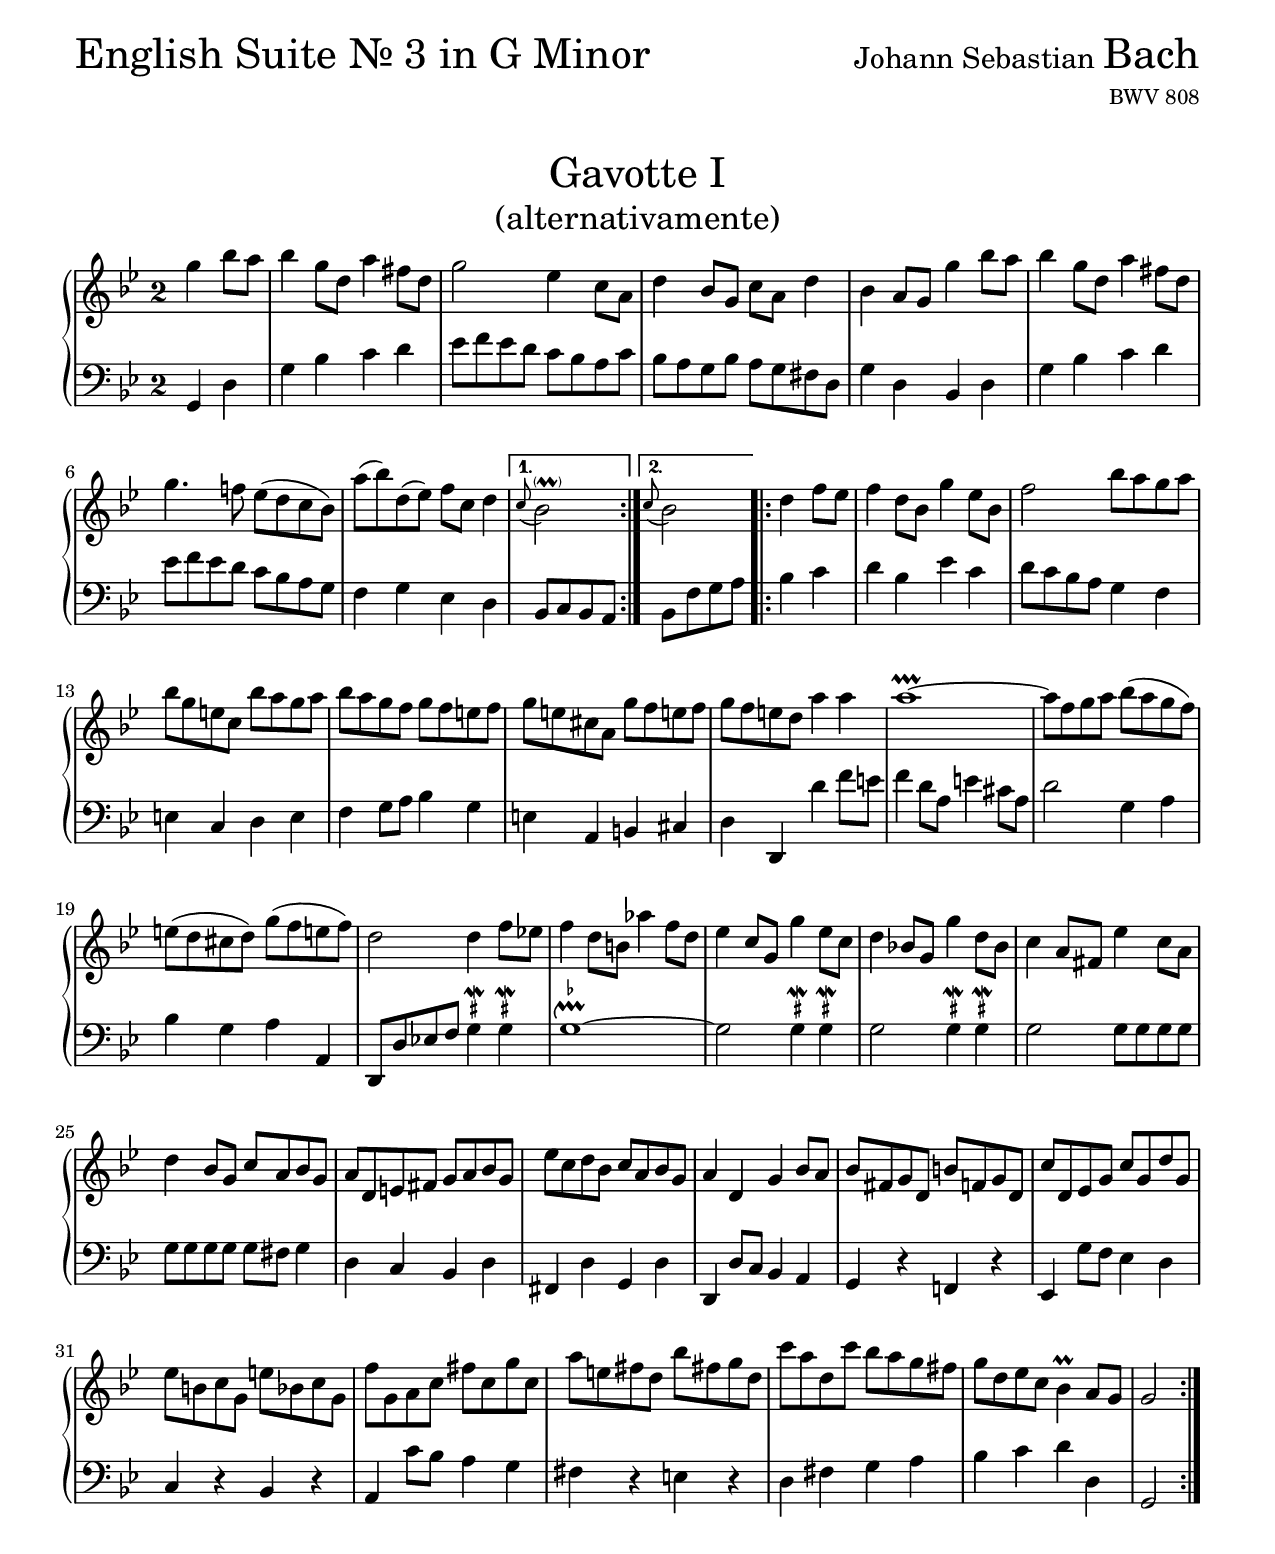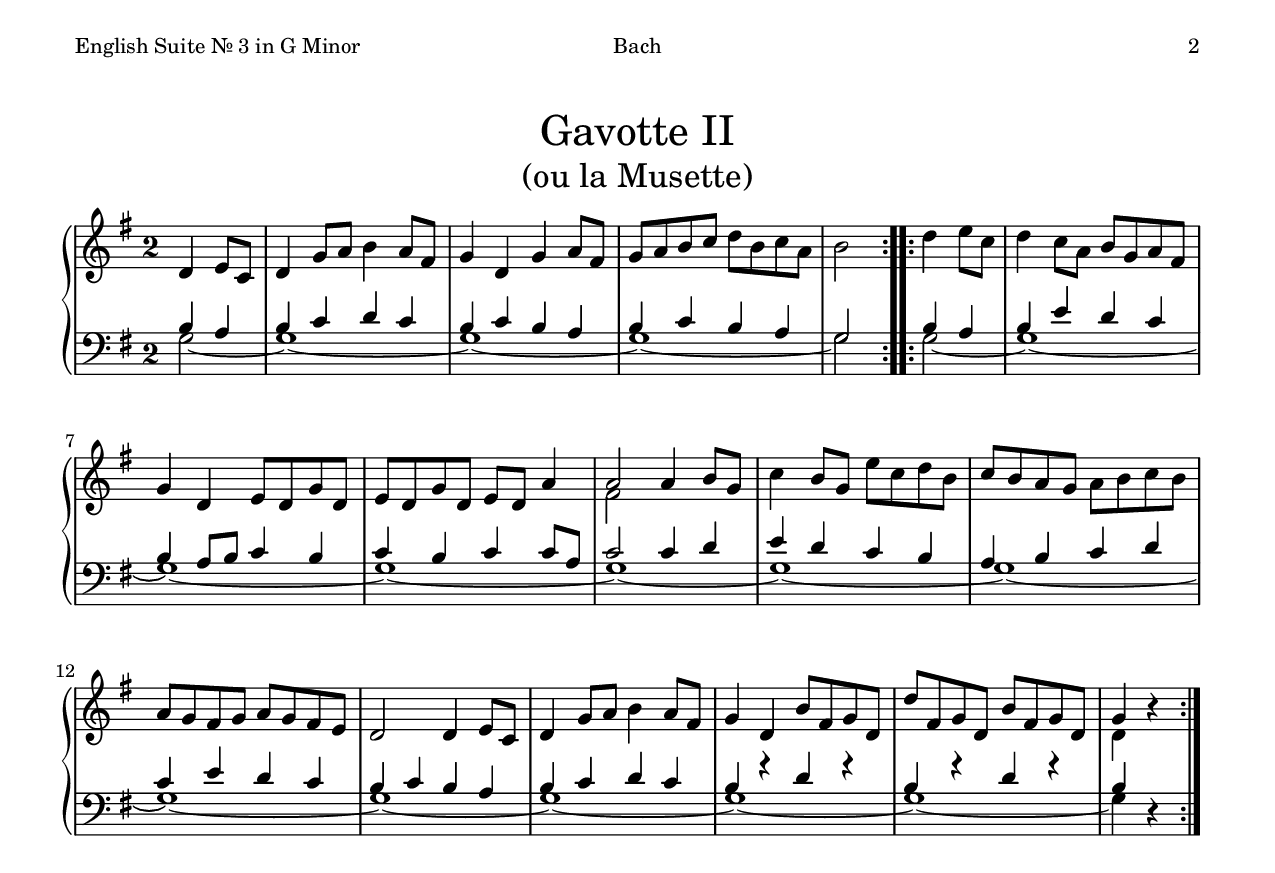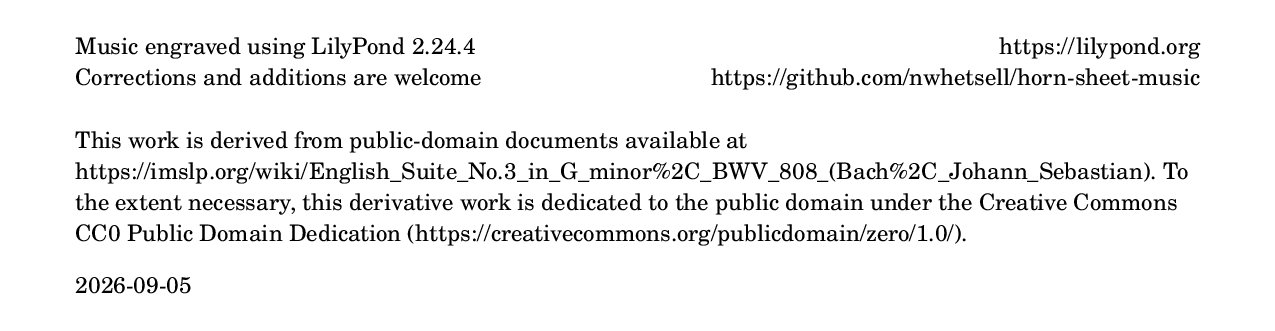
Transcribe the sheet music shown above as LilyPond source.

\version "2.24.0"

\version "2.24.0"

source-url = "https://imslp.org/wiki/English_Suite_No.3_in_G_minor%2C_BWV_808_(Bach%2C_Johann_Sebastian)"
\header {
  composer-last-name = "Bach"
  composer-first-name = "Johann Sebastian"
}

\include "../titling.ily"
\version "2.24.0"

#(begin
  (define preserve-line-breaks? #t)
)


\pointAndClickOff

\layout {
  \context {
    \Score
    skipBars = ##t
    #(if preserve-line-breaks? #{
      \override NonMusicalPaperColumn.line-break-permission = ##f
    #})
  }
}

\header {
  title = "English Suite № 3 in G Minor"
  opus = "BWV 808"
}

\include "../turn-markup.ily"
\version "2.24.0"

\language "english"

gavotte-i-piano-up-measures-one-to-seven = {
  \partial 2 { g4 b-flat8 a } |
  b-flat4 g8 d a'4 f-sharp8 d |
  g2 e-flat4 c8 a |
  d4 b-flat8 g c8 a d4 |
  b-flat4 a8 g g'4 b-flat8 a |
  b-flat4 g8 d a'4 f-sharp8 d |
  g4. f!8 e-flat( d c b-flat) |
  a'8( b-flat) d, e-flat f c d4 |
}

gavotte-i-piano-up-measures-ten-to-twenty = {
  \partial 2 { d4 f8 e-flat } |
  f4 d8 b-flat g'4 e-flat8 b-flat |
  f'2 b-flat8 a g a |
  b-flat8 g e c b-flat' a g a |
  b-flat8 a g f g f e f |
  g8 e c-sharp a g' f e! f |
  g8 f e d a'4 4 |
  a1~\prallprall |
  a8 f g a b-flat a g f |
  e8 d c-sharp d g f e! f |
  d2
}

gavotte-i-piano-up-measures-twenty-nine-to-thirty-one = {
  g4 b-flat8 a |
  b-flat8 f-sharp g d b' f g d |
  c'8 d, e-flat g c g d' g, |
  e-flat'8 b c g e' b-flat c g |
}

gavotte-i-piano-up-measures-thirty-two-to-thirty-six = {
  f'8 g, a c f-sharp c g' c, |
  a'8 e f-sharp d b-flat' f-sharp! g d |
  c'8 a d, c' b-flat a g f-sharp |
  g8 d e-flat c b-flat4\prall a8 g |
  \partial 2 { g2 } |
}

gavotte-ii-piano-up-voice-one-measures-one-to-sixteen = {
  \key g \major

  \partial 2 { d4 e8 c } |
  d4 g8 a b4 a8 f-sharp |
  g4 d g a8 f-sharp |
  g8 a b c d b c a |
  \partial 2 { b2 } |

  \partial 2 { d4 e8 c } |
  d4 c8 a b g a f-sharp |
  g4 d e8 d g d |
  e8 d g d e d a'4 |
  a2 4 b8 g |
  c4 b8 g e' c d b |
  c8 b a g a b c b |
  a8 g f-sharp g a g f-sharp e |
  d2 4 e8 c |
  d4 g8 a b4 a8 f-sharp8 |
  g4 d b'8 f-sharp g d |
  d'8 f-sharp, g d b' f-sharp g d |
}


\layout {
  \override Staff.TimeSignature.style = #'single-digit
}

\score {
  \header { piece = \markup {
    \override #'(baseline-skip . 4)
    \center-column {
      "Gavotte I"
      \fontsize #-2 "(alternativamente)"
    }
  } }
  \new PianoStaff <<
    \new Staff <<
      \new Voice \relative g'' {
        \key g \minor

        \time 2/2

        <<
          {
            \repeat volta 2 {
              \gavotte-i-piano-up-measures-one-to-seven
            }
            \alternative {
              { \partial 2 { \appoggiatura c8 b-flat2 } }
              { \partial 2 { \appoggiatura c8 b-flat2 } }
            }

            \repeat volta 2 {
              \gavotte-i-piano-up-measures-ten-to-twenty d4 f8 e-flat! |

              f4 d8 b a-flat'4 f8 d |
              e-flat4 c8 g g'4 e-flat8 c |
              d4 b-flat!8 g g'4 d8 b-flat |
              c4 a8 f-sharp e-flat'4 c8 a |
              d4 b-flat8 g c a b-flat g |
              a8 d, e f-sharp g a b-flat g |
              e-flat'8 c d b-flat c a b-flat g |
              a4 d, \gavotte-i-piano-up-measures-twenty-nine-to-thirty-one
              \gavotte-i-piano-up-measures-thirty-two-to-thirty-six
            }
          }
          {
            s2 s1*6 |
            s4 s8( s) s2 |
            \grace s8 s2 \tweak X-offset #1.25 \parenthesize\prall

            s1*8 |
            s2 s4.( s8) |
            s4.( s8) s4.( s8) |
          }
        >>
      }

      #(if preserve-line-breaks? #{ \new Voice {
        s2 s1*5 \break
        s1*2 s2*3 s1*2 \break
        \repeat unfold 3 { s1*6 \break }
      } #})
    >>

    \new Staff \relative {
      \language "english"

      \clef "bass"

      \key g \minor

      \repeat volta 2 {
        \partial 2 { g,4 d' } |
        g4 b-flat c d |
        e-flat8 f e-flat d c b-flat a c |
        b-flat8 a g b-flat a g f-sharp d |
        g4 d b-flat d |
        g4 b-flat c d |
        e-flat8 f e-flat d c b-flat a g |
        f4 g e-flat d |
      }
      \alternative {
        { \partial 2 { \grace s8 b-flat8 c b-flat a } }
        { \partial 2 { \grace s8 b-flat8 f' g a } }
      }

      \repeat volta 2 {
        \partial 2 { b-flat4 c } |
        d4 b-flat e-flat c |
        d8 c b-flat a g4 f |
        e4 c d e |
        f4 g8 a b-flat4 g |
        e4 a, b c-sharp |
        d4 d, d'' f8 e |
        f4 d8 a e'4 c-sharp8 a |
        d2 g,4 a |
        b-flat4 g a a, |
        #(define sharp-mordent (ornament-with-accidentals "scripts.mordent" -0.75 (markup #:null) (markup #:sharp)))
        d,8 d' e-flat! f g4^\sharp-mordent 4^\sharp-mordent |
        g1~^#(ornament-with-accidentals "scripts.upprall" -0.75 (markup #:flat) (markup #:null)) |
        g2 4^\sharp-mordent 4^\sharp-mordent |
        g2 4^\sharp-mordent 4^\sharp-mordent |
        g2 8 8 8 8 |
        g8 8 8 8 8 f-sharp g4 |
        d4 c b-flat d |
        f-sharp,4 d' g, d' |
        d,4 d'8 c b-flat4 a |
        g4 r f! r |
        e-flat4 g'8 f e-flat4 d |
        c4 r b-flat r |
        a4 c'8 b-flat a4 g |
        f-sharp4 r e r |
        d4 f-sharp g a |
        b-flat4 c d d, |
        \partial 2 { g,2 } |
      }
    }
  >>
}

\score {
  \header { piece = \markup {
    \override #'(baseline-skip . 4)
    \center-column {
      "Gavotte II"
      \fontsize #-2 "(ou la Musette)"
    }
  } }
  \new PianoStaff <<
    \new Staff <<
      \new Voice \relative d' {
        \time 2/2

        \gavotte-ii-piano-up-voice-one-measures-one-to-sixteen
        \partial 2 { g4 r } |
      }
      \new Voice \relative {
        \voiceTwo
        s2 s1*3 s2*2 s1*3 |
        f-sharp'2 s2 |
        s1*7 |
        d4
      }

      #(if preserve-line-breaks? #{ \new Voice {
        s2 s1*3 s2*2 s1 \break
        s1*5 \break
      } #})
    >>

    \new Staff \relative {
      \language "english"

      \clef "bass"

      \key g \major

      \repeat volta 2 {
        <<
         {
           \partial 2 { b4 a } |
           b4 c d c |
           \repeat unfold 2 { b4 c b a | }
           \partial 2 { g2 } |
         }
         \\
         {
           \partial 2 { g2~ } |
           \repeat unfold 3 { g1~ | }
           \partial 2 { g2 } |
         }
        >>
      }

      \repeat volta 2 {
        <<
         {
           \partial 2 { b4 a } |
           b4 e d c |
           b4 a8 b c4 b |
           c4 b c4 8 a |
           c2 4 d |
           e4 d c b |
           a4 b c d |
           c4 e d c |
           b4 c b a |
           b4 c d c |
           \repeat unfold 2 { b4 r d r | }
           b4
         }
         \\
         {
           \partial 2 { g2~ } |
           \repeat unfold 11 { g1~ | }
           g4
         }
        >>
        r4 |
      }
    }
  >>
}

\bookpart {
  \paper {
    bookTitleMarkup = ##f
    scoreTitleMarkup = ##f
    evenHeaderMarkup = ##f
    oddHeaderMarkup = \evenHeaderMarkup
  }
  \colophon
}
